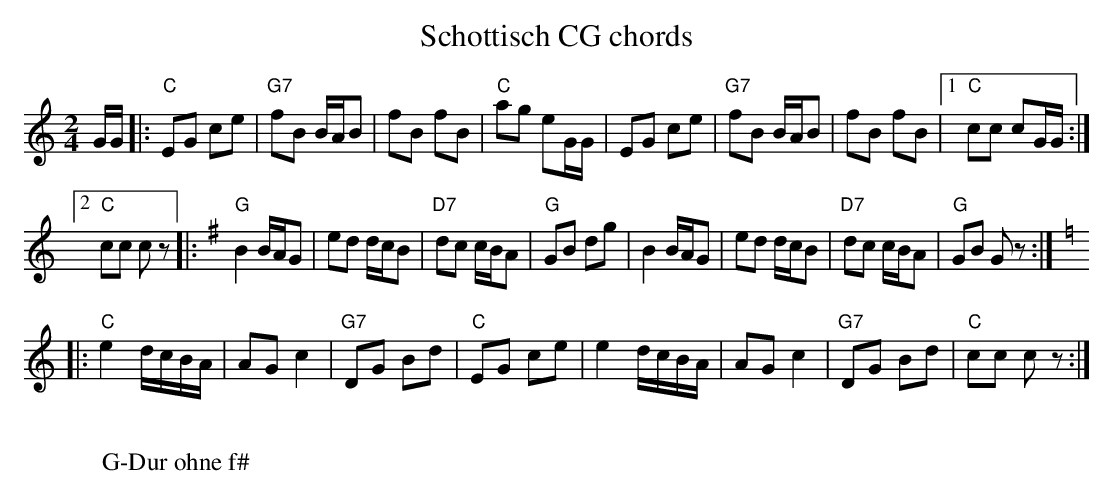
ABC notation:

X:1
T: Schottisch CG chords
M:2/4
L:1/8
K:C %%MIDI gchordon
G/G/ |: "C"EG ce | "G7"fB B/A/B | fB fB | "C"ag eG/G/ | EG ce | "G7"fB B/A/B | fB fB |1 "C"cc cG/G/ :|2
"C"cc c z |: [K:G] "G"B2 B/A/G | ed d/c/B | "D7"dc c/B/A | "G"GB dg | B2 B/A/G | ed d/c/B |  "D7"dc c/B/A | "G"GB G z :| [K:C]
|: "C"e2 d/c/B/A/ |  AG c2 | "G7"DG Bd | "C"EG ce | e2 d/c/B/A/ | AG c2 | "G7"DG Bd | "C"cc c z :|
W:
W: G-Dur ohne f#
